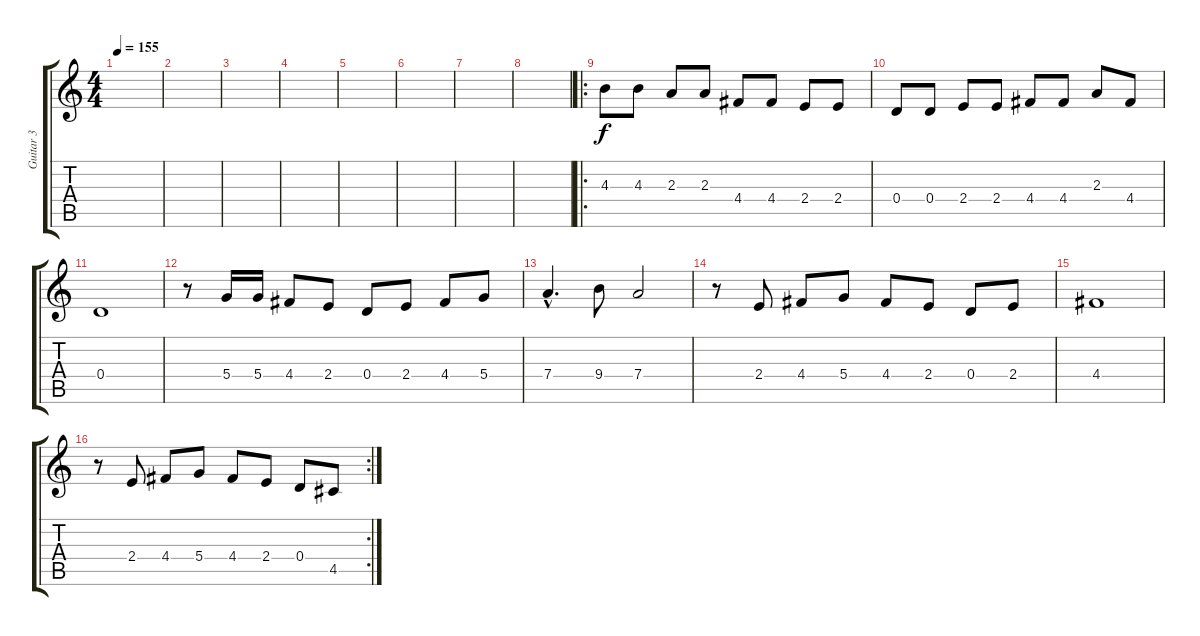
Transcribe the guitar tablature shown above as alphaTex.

\track ("Guitar 3" "Guitar 3") {instrument electricguitarclean}
\staff {score tabs}
\tuning (E4 B3 G3 D3 A2 E2) {hide}
\ts (4 4)
\tempo 155
\clef g2
\ks c
|
|
|
|
|
|
|
|
\ro
4.3.8 4.3.8 2.3.8 2.3.8 4.4.8 4.4.8 2.4.8 2.4.8 |
0.4.8 0.4.8 2.4.8 2.4.8 4.4.8 4.4.8 2.3.8 4.4.8 |
0.4.1 |
r.8 5.4.16 5.4.16 4.4.8 2.4.8 0.4.8 2.4.8 4.4.8 5.4.8 |
7.4{hac}.4{d} 9.4.8 7.4.2 |
r.8 2.4.8 4.4.8 5.4.8 4.4.8 2.4.8 0.4.8 2.4.8 |
4.4.1 |
\rc 2
r.8 2.4.8 4.4.8 5.4.8 4.4.8 2.4.8 0.4.8 4.5.8
